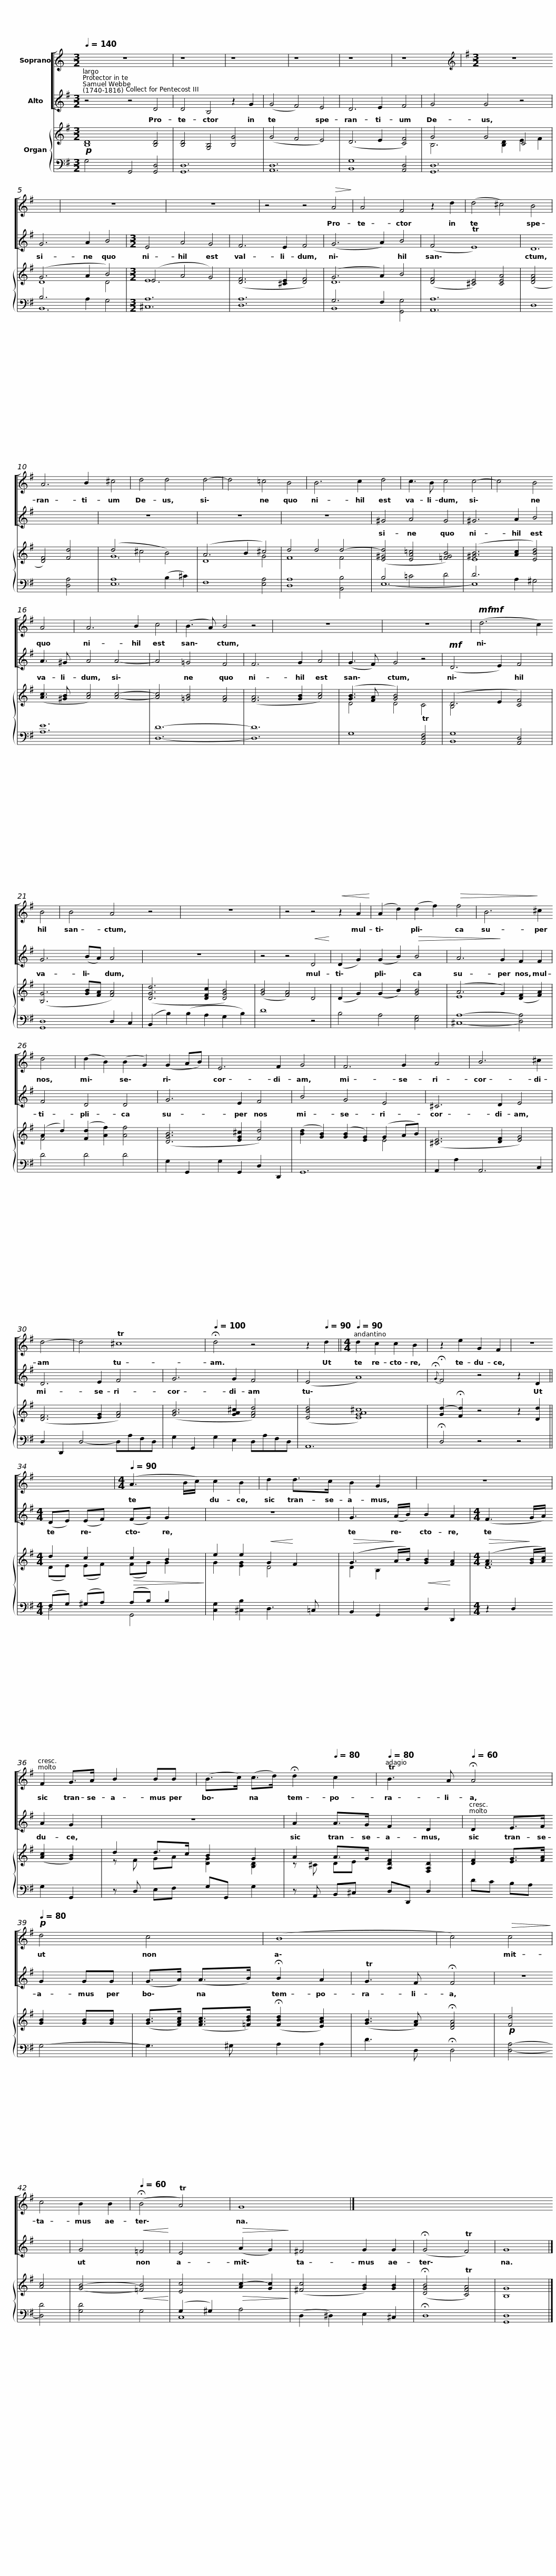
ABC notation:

X:1
%%score [ 1 2 ] { ( 3 4 ) | ( 5 6 ) }
L:1/8
Q:1/4=140
M:3/2
I:linebreak $
K:C
V:1 treble
V:2 treble
V:3 treble
V:4 treble
V:5 bass
V:6 bass
V:1
 z12 | z8 | z8 | z8 | z8 | %5
 z8 |$[K:G][M:3/2][K:treble] z12 | z12 | z12 | z4 z4!>(! A4!>)! | %10
 A4 F4 z2 d2 | (d4 ^c4) B4 |$ A6 B2 ^c4 | d4 d4 d4- | d4 =c4 B4 | %15
 B6 c2 d4 | c3 B c4 c4- |$ c4 B4 A4 | A6 B2 c4 | (B3 A) B4 z4 | %20
 z12 | z12 |$!mf!!mf! (d6 c2) B4 | B4 A4 z4 | z12 | %25
 z4 z4!<(! z2 A2!<)! | (A2 d2) (d2 f2)!>(! f4 |$ B6!>)! ^c2 d4 | (d2 B2) (B2 G2) (G2 AB) | E6 F2 G4 | %30
 F6 G2 A4 | B6 ^c2 d4- |$ d4 T^c8 |[Q:1/4=100] !fermata!d4 z4 z2[Q:1/4=90] d2 ||[M:4/4][Q:1/4=90] d2 c2 c2 B2 | %35
 z2 e2 G2 F2 | z8 |$[M:4/4][Q:1/4=90][Q:1/4=90][Q:1/4=90][Q:1/4=90][Q:1/4=90] (A3 B/c/) c2 B2 | d2 d>c B2 G2 | z8 | %40
 F2 G>A B2 BB | (B>c) (c>d)[Q:1/4=60] !fermata!d2[Q:1/4=80] c2 |$[Q:1/4=80][Q:1/4=80][Q:1/4=80][Q:1/4=80][Q:1/4=80] TB3 A[Q:1/4=60] !fermata!A4 |!p![Q:1/4=80] d4 c4 | (B8 | %45
 c4)!>(! c4!>)! | c4 B2 B2 |[Q:1/4=60] (!fermata!B4 TA4) | G8 |] %49
V:2
[K:G] z4 z4 D4 | D4 B,4 z2 G2 | (G4 F4) E4 | D6 E2 F4 | G4 G4 z4 | %5
 G6 A2 B4 |$[M:3/2] E4 A4 G4 | F6 E2 F4 | (G6 A2) B4 | (F4 TE8) | %10
 D12 | z12 |$ z12 | z12 | ^G4 A4 G4 | %15
 ^G6 A2 B4 | A3 ^G A4 A4- |$ A4 =G4 F4 | F6 G2 A4 | (G3 F) G4 z4 | %20
!mf! (D6 E2) F4 | G6 (BA) A4 |$ z12 | z4 z4!<(! D4!<)! | (D2 G2) (G2 B2)!>(! B4 | %25
 A6!>)! G2 F2 F2 | F4 D4 D4 |$ G6 E2 F4 | B4 G4 E4 | ^C6 D2 E4 | %30
 D6 E2 F4 | G6 G2 F4 |$ (E4 A8) |{!fermata!G} !fermata!F4 z4 z2 D2 ||[M:4/4] (DE) (EF) (FG) G2 | %35
 z8 | G3 (A/B/) B2 A2 |$[M:4/4] (F3 G/A/) A2 G2 | z8 | A2 A>G F2 D2 | %40
 D2 E>F G2 GG | (G>A) (A>B) !fermata!B2 A2 |$ TG3 F !fermata!F4 | z8 | G4!<(! =F4!<)! | %45
 E4!>(! (A2 G2)!>)! | ^F4 G2 G2 | (!fermata!G4 TF4) | G8 |] %49
V:3
[K:G]!p! [B,D]8 [B,D]4 | [B,D]4 [G,B,]4 [B,G]4 | (G4 F4 E4) | (D6 E2 [CF]4) | G4 G4 C4 | %5
 (G6 A2 B4) |$[M:3/2] (E4 A4 G4) | ([DF]6 [^CE]2 [DF]4) | (G6 A2) B4 | ([DF]4 [^CE]4) [CEA]4 | %10
 ([DFA]4 [DF]4) [Fd]4 | (d4 ^c4 B4) |$ (A6 B2 ^c4) | d4 d4 d4- | ([E^Gd]4 [EA!courtesy!=c]4 [=FGB]4) | %15
 ([^GB]6 [Ac]2 [EBd]4) | ([Ac]3 [^GB] [Ac]4) [Ac]4- |$ [Ac]4 [=GB]4 [FA]4 | ([FA]6 [GB]2 [Ac]4) | ([GB]3 [FA] [GB]4) x4 | %20
 (D6 E2 [CF]4) | ([B,G]6 [GB][FA] [FA]4) |$ ([DGd]6 [DFc]2 [DGB]4) | ([GB]4 [FA]4) D4 | (D2 G2) (G2 B2) [GB]4 | %25
 (A6 G2) ([DF]2 [FA]2) | (A2 d2) ([Fd]2 [Af]2) [Af]4 |$ ([DGB]6 [EG^c]2 [Fd]4) | ([Bd]2 [GB]2) ([GB]2 [EG]2) (G2 AB) | ([^CE]6 [DF]2 [EG]4) | %30
 ([DF]6 [EG]2 [FA]4) | ([GB]6 [GA^c]2 [FAd]4) |$ ([EBd]4 [EGA^c]8) | [Gd]2- !fermata![Fd]2 z4 z2 [Dd]2 ||[M:4/4] d2 c2!>(! c2 B2!>)! | %35
 e2 e2!<(! G2!<)! F2 |!>(! (G3!>)! A/B/)!<(! [GB]2!<)! [FA]2 |$[M:4/4]!>(! ([FA]3!>)! [GB]/[Ac]/) ([Ac]2 [GB]2) | d2 d>c B2 G2 | A2 A>G [A,DF]2 [F,A,D]2 | %40
 [DF]2 [EG]>[FA] [GB]2 [GB][GB] | ([GB]>[FAc]) ([FAc]>[=FBd]) (!fermata![FBd]2 [EAc]2) |$ ([GB]3 [FA]) !fermata![DFA]4 |!p! [Fd]4 [Ac]4 | [GB]4-!<(! [=FB]4!<)! | %45
 [Ec]4!>(! [Ac]2- [Gc]2!>)! | ([^Fc]4 [GB]2) [GB]2 | (!fermata![DGB]4 T[CFA]4) | [B,G]8 |] %49
V:4
[K:G] x12 | x8 x4 | x8 x4 | x8 x4 | B,6 [B,D]2 E2 F2 | %5
 D8 D4 |$[M:3/2] E12 | x12 | D12 | x12 | %10
 x12 | G12 |$ D8 G4 | F8 F4 | x12 | %15
 E8 x4 | x12 |$ x12 | x12 | D4 D4 TC4 | %20
 B,4 x4 x4 | x12 |$ x12 | x12 | x12 | %25
 E8 x4 | F4 x8 |$ x12 | x4 x4 E4 | x12 | %30
 x12 | x12 |$ x12 | x12 ||[M:4/4] (DE) (EF) (FG) G2 | %35
 G2 [EG]2 D4 | D2 B,2 x4 |$[M:4/4] D8 | z F GA [DG]2 [B,D]2 | z ^C DE x4 | %40
 x8 | x8 |$ x8 | x8 | x8 | %45
 x8 | x8 | x8 | x8 |] %49
V:5
[K:G] G,4 G,,4 [G,,D,]4 | [G,,D,]12 | [A,,D,]12 | [B,,G,]8 [A,,D,]4 | x8 x4 | %5
 B,6 A,2 G,4 |$[M:3/2] x12 | x12 | G,6 F,2 x4 | x12 | %10
 x12 | A,8 (B,2 ^C2) |$ x12 | x12 | B,4 =C4 D4 | %15
 D6 A,2 ^G,4 | [A,E]12 |$ [D,D]12- | [D,D]12 | G,8 [A,,D,F,]4 | %20
 [B,,G,]8 [A,,D,]4 | [G,,D,]8 D,2 C,2 |$ (B,,2 B,2) (B,2 A,2 G,2 B,2) | D8 z4 | B,4 A,4 [E,G,]4 | %25
 [^C,A,]8- [D,A,]4 | D4 D4 D4 |$ G,2 G,,2 G,2 G,,2 D,2 D,,2 | G,,12 | A,,2 A,2 A,,6 C,2 | %30
 D,2 D,,2 D,4- D,A,F,D, | G,2 G,,2 G,2 E,2 D,A,F,D, |$ A,,12 | !fermata!D,4 z4 z4 ||[M:4/4] (F,G,) (^G,A,) (A,B,) B,2 | %35
 x8 | x8 |$[M:4/4] z2 D,2 G,2 G,,2 | z D, E,F, G,G,, G,2 | z A,, B,,^C, D,D,, D,2 | %40
 DC B,A, G,4- | G,3 ^G, A,2 A,2 |$ x8 | x8 | x8 | %45
 (G,2 ^G,2) A,4 | x8 | x8 | x8 |] %49
V:6
[K:G] x12 | x8 x4 | x8 x4 | x8 x4 | [G,,D,]12 | %5
 B,,12 |$[M:3/2] [^C,A,]12 | [D,A,]12 | B,,8 [G,,G,]4 | [A,,A,]12 | %10
 D,8 [D,A,]4 | E,12 |$ F,8 [E,A,]4 | [D,A,]8 [B,,B,]4 | E,12- | %15
 E,8 x4 | x12 |$ x12 | x12 | x12 | %20
 x12 | x12 |$ x12 | x12 | x12 | %25
 x12 | x12 |$ x12 | x12 | x12 | %30
 x12 | x12 |$ x12 | x12 ||[M:4/4] D,4 G,,4 | %35
 [C,G,]2 [^C,B,]2 D,3 =C, | B,,2 G,,2 D,2 D,,2 |$[M:4/4] x8 | x8 | x8 | %40
 x8 | x8 |$ D3 D, !fermata!D,4 | [D,A,]4- [D,D]4 | [G,D]4 G,4 | %45
 C,8 | (D,2 ^D,2) E,2 ^C,2 | !fermata!D,8 | [G,,D,]8 |] %49
